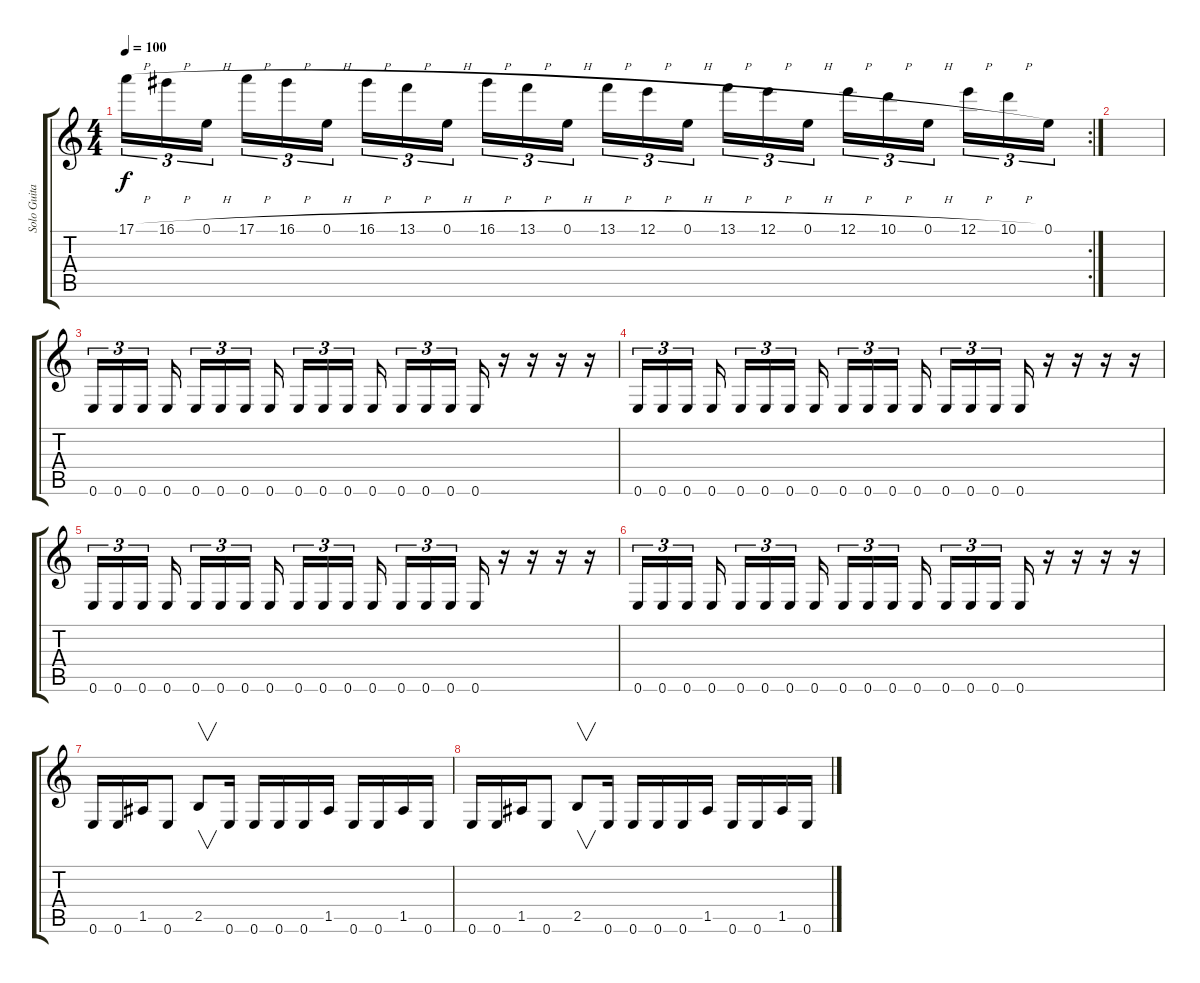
\track ("Solo Guitar" "Solo Guita") {instrument distortionguitar}
\staff {score tabs}
\tuning (E4 B3 G3 D3 A2 E2) {hide}
\rc 2
\ts (4 4)
\tempo 100
\clef g2
\ks c
17.1{h}.16{tu (3 2) dy f} 16.1{h}.16{tu (3 2)} 0.1{h}.16{tu (3 2)} 17.1{h}.16{tu (3 2)} 16.1{h}.16{tu (3 2)} 0.1{h}.16{tu (3 2)} 16.1{h}.16{tu (3 2)} 13.1{h}.16{tu (3 2)} 0.1{h}.16{tu (3 2)} 16.1{h}.16{tu (3 2)} 13.1{h}.16{tu (3 2)} 0.1{h}.16{tu (3 2)} 13.1{h}.16{tu (3 2)} 12.1{h}.16{tu (3 2)} 0.1{h}.16{tu (3 2)} 13.1{h}.16{tu (3 2)} 12.1{h}.16{tu (3 2)} 0.1{h}.16{tu (3 2)} 12.1{h}.16{tu (3 2)} 10.1{h}.16{tu (3 2)} 0.1{h}.16{tu (3 2)} 12.1{h}.16{tu (3 2)} 10.1{h}.16{tu (3 2)} 0.1.16{tu (3 2)} |
|
0.6.16{tu (3 2)} 0.6.16{tu (3 2)} 0.6.16{tu (3 2)} 0.6.16 0.6.16{tu (3 2)} 0.6.16{tu (3 2)} 0.6.16{tu (3 2)} 0.6.16 0.6.16{tu (3 2)} 0.6.16{tu (3 2)} 0.6.16{tu (3 2)} 0.6.16 0.6.16{tu (3 2)} 0.6.16{tu (3 2)} 0.6.16{tu (3 2)} 0.6.16 r.16 r.16 r.16 r.16 |
0.6.16{tu (3 2)} 0.6.16{tu (3 2)} 0.6.16{tu (3 2)} 0.6.16 0.6.16{tu (3 2)} 0.6.16{tu (3 2)} 0.6.16{tu (3 2)} 0.6.16 0.6.16{tu (3 2)} 0.6.16{tu (3 2)} 0.6.16{tu (3 2)} 0.6.16 0.6.16{tu (3 2)} 0.6.16{tu (3 2)} 0.6.16{tu (3 2)} 0.6.16 r.16 r.16 r.16 r.16 |
0.6.16{tu (3 2)} 0.6.16{tu (3 2)} 0.6.16{tu (3 2)} 0.6.16 0.6.16{tu (3 2)} 0.6.16{tu (3 2)} 0.6.16{tu (3 2)} 0.6.16 0.6.16{tu (3 2)} 0.6.16{tu (3 2)} 0.6.16{tu (3 2)} 0.6.16 0.6.16{tu (3 2)} 0.6.16{tu (3 2)} 0.6.16{tu (3 2)} 0.6.16 r.16 r.16 r.16 r.16 |
0.6.16{tu (3 2)} 0.6.16{tu (3 2)} 0.6.16{tu (3 2)} 0.6.16 0.6.16{tu (3 2)} 0.6.16{tu (3 2)} 0.6.16{tu (3 2)} 0.6.16 0.6.16{tu (3 2)} 0.6.16{tu (3 2)} 0.6.16{tu (3 2)} 0.6.16 0.6.16{tu (3 2)} 0.6.16{tu (3 2)} 0.6.16{tu (3 2)} 0.6.16 r.16 r.16 r.16 r.16 |
0.6.16 0.6.16 1.5.16 0.6.8 2.5.8{v} 0.6.16 0.6.16 0.6.16 0.6.16 1.5.16 0.6.16 0.6.16 1.5.16 0.6.16 |
0.6.16 0.6.16 1.5.16 0.6.8 2.5.8{v} 0.6.16 0.6.16 0.6.16 0.6.16 1.5.16 0.6.16 0.6.16 1.5.16 0.6.16
